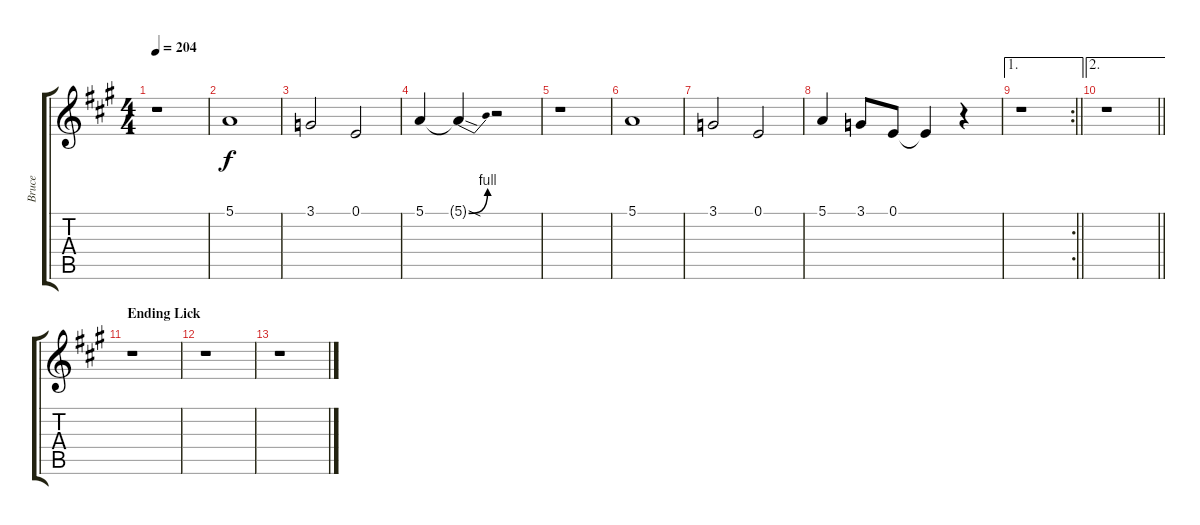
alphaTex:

\track ("Bruce" "Bruce") {instrument clarinet}
\staff {score tabs}
\tuning (E4 B3 G3 D3 A2 E2) {hide}
\ts (4 4)
\tempo 204
\clef g2
\ks a
r.1{dy f} |
5.1.1 |
3.1.2 0.1.2 |
5.1.4 5.1{be (bend 0 0 60 4) sod t}.4 r.2 |
r.1 |
5.1.1 |
3.1.2 0.1.2 |
5.1.4 3.1.8 0.1.8 0.1{t}.4 r.4 |
\ae 1
\rc 2
\barLineRight lightlight
r.1 |
\ae 2
\barLineRight lightlight
r.1 |
\section ("" "Ending Lick")
r.1 |
r.1 |
r.1
